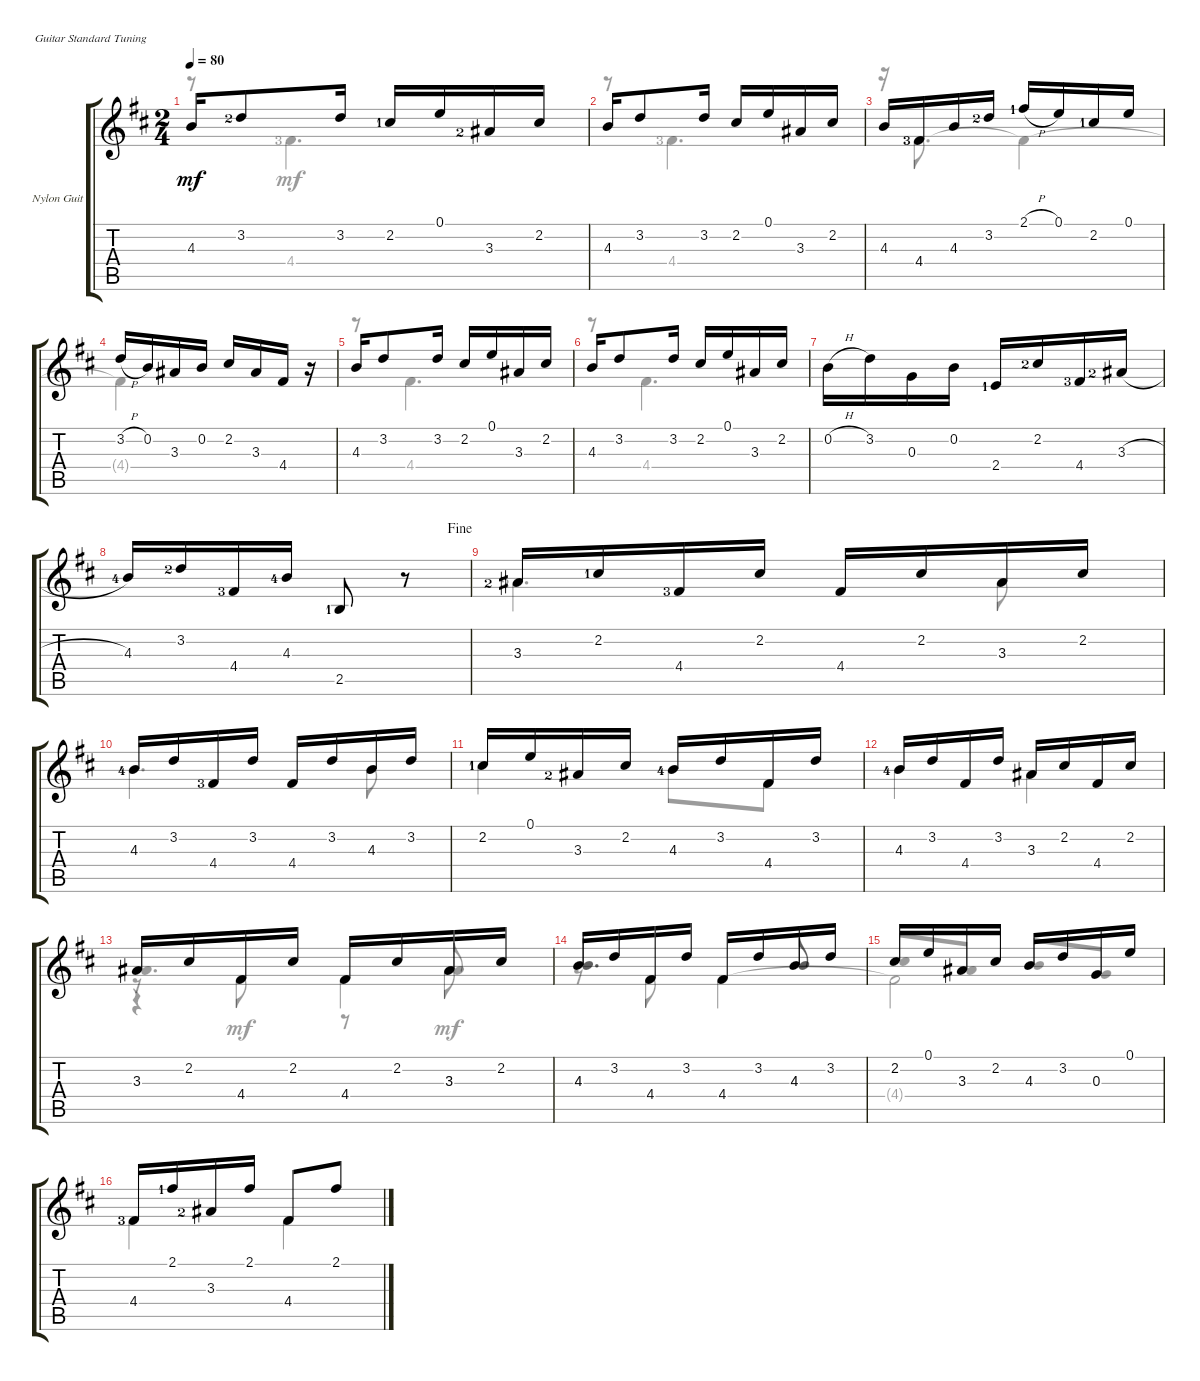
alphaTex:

\defaultSystemsLayout 4
\bracketExtendMode groupsimilarinstruments
\firstSystemTrackNameOrientation horizontal
\otherSystemsTrackNameOrientation horizontal
\track ("Nylon Guitar" "Nylon Guit") {instrument acousticguitarsteel}
\staff {score tabs}
\tuning (E4 B3 G3 D3 A2 E2)
\voice
\ts (2 4)
\tempo 80
\clef g2
\scale
0.329082
\ks d
4.3.16{dy mf instrument acousticguitarsteel} 3.2{lf 3}.8 3.2.16 2.2{lf 2}.16 0.1.16 3.3{lf 3}.16 2.2.16 |
\scale
0.234694 4.3.16 3.2.8 3.2.16 2.2.16 0.1.16 3.3.16 2.2.16 |
\scale
0.196429 4.3.16 4.4{lf 4}.16 4.3.16 3.2{lf 3}.16 2.1{h lf 2}.16 0.1.16 2.2{lf 2}.16 0.1.16 |
\scale
0.239796 3.2{h}.16 0.2.16 3.3.16 0.2.16 2.2.16 3.3.16 4.4.16 r.16 |
\scale
0.278366 4.3.16 3.2.8 3.2.16 2.2.16 0.1.16 3.3.16 2.2.16 |
\scale
0.278366 4.3.16 3.2.8 3.2.16 2.2.16 0.1.16 3.3.16 2.2.16 |
\scale
0.26475 0.2{h}.16 3.2.16 0.3.16 0.2.16 2.4{lf 2}.16 2.2{lf 3}.16 4.4{lf 4}.16 3.3{h lf 3}.16 |
\jump fine
\scale
0.178517 4.3{lf 5}.16 3.2{lf 3}.16 4.4{lf 4}.16 4.3{lf 5}.16 2.5{lf 2}.8 r.8 |
\scale
0.221154 3.3{lf 3}.16 2.2{lf 2}.16 4.4{lf 4}.16 2.2.16 4.4.16 2.2.16 3.3.16 2.2.16 |
\scale
0.217949 4.3{lf 5}.16 3.2.16 4.4{lf 4}.16 3.2.16 4.4.16 3.2.16 4.3.16 3.2.16 |
\scale
0.280449 2.2{lf 2}.16 0.1.16 3.3{lf 3}.16 2.2.16 4.3{lf 5}.16 3.2.16 4.4.16 3.2.16 |
\scale
0.280449 4.3{lf 5}.16 3.2.16 4.4.16 3.2.16 3.3.16 2.2.16 4.4.16 2.2.16 |
\scale
0.236729 3.3.16 2.2.16 4.4.16 2.2.16 4.4.16 2.2.16 3.3.16 2.2.16 |
\scale
0.218077 4.3.16 3.2.16 4.4.16 3.2.16 4.4.16 3.2.16 4.3.16 3.2.16 |
\scale
0.281205 2.2.16 0.1.16 3.3.16 2.2.16 4.3.16 3.2.16 0.3.16 0.1.16 |
\scale
0.263989 4.4{lf 4}.16 2.1{lf 2}.16 3.3{lf 3}.16 2.1.16 4.4.8 2.1.8
\voice
\clef g2
\ottava regular
\simile none
\scale
0.329082
\ks d
r.8{dy mf} 4.4{lf 4}.4{d} |
\scale
0.234694 r.8 4.4{lf 4}.4{d} |
\scale
0.196429 r.16 4.4{lf 4}.8{d} 4.4{t}.4 |
\scale
0.239796 4.4{t}.4 |
\scale
0.278366 r.8 4.4.4{d} |
\scale
0.278366 r.8 4.4.4{d} |
\scale
0.26475 |
\scale
0.178517 |
\scale
0.221154 3.3{lf 3}.4{d} 3.3.8 |
\scale
0.217949 4.3{lf 5}.4{d} 4.3.8 |
\scale
0.280449 2.2{lf 2}.4 4.3{lf 5}.8 4.4.8 |
\scale
0.280449 4.3{lf 5}.4 3.3.4 |
\scale
0.236729 3.3.4{d beam invert} 3.3.8{beam invert} |
\scale
0.218077 4.3.4{d beam invert} 4.3.8{beam invert} |
\scale
0.281205 2.2.8{beam invert} 3.3.8 4.3.8{beam invert} 0.3.8 |
\scale
0.263989 4.4{lf 4}.4 4.4.4
\voice
\clef g2
\ottava regular
\simile none
\scale
0.329082
\ks d
|
\scale
0.234694 |
\scale
0.196429 |
\scale
0.239796 |
\scale
0.278366 |
\scale
0.278366 |
\scale
0.26475 |
\scale
0.178517 |
\scale
0.221154 |
\scale
0.217949 |
\scale
0.280449 |
\scale
0.280449 |
\scale
0.236729 r.8 4.4.8 4.4.4 |
\scale
0.218077 r.8 4.4.8 4.4.4 |
\scale
0.281205 4.4{t}.2 |
\scale
0.263989
\voice
\clef g2
\ottava regular
\simile none
\scale
0.329082
\ks d
|
\scale
0.234694 |
\scale
0.196429 |
\scale
0.239796 |
\scale
0.278366 |
\scale
0.278366 |
\scale
0.26475 |
\scale
0.178517 |
\scale
0.221154 |
\scale
0.217949 |
\scale
0.280449 |
\scale
0.280449 |
\scale
0.236729 r.4 r.8 3.3.8 |
\scale
0.218077 4.3.4{d beam invert} 4.3.8{beam invert} |
\scale
0.281205 |
\scale
0.263989
